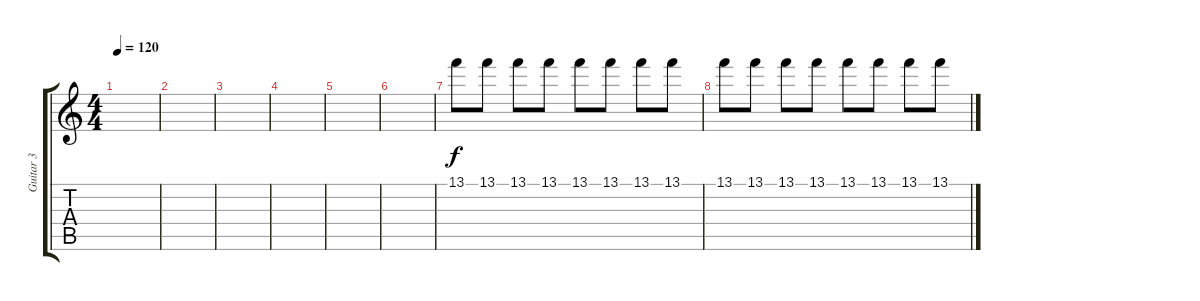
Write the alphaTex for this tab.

\track ("Guitar 3" "Guitar 3") {instrument distortionguitar}
\staff {score tabs}
\tuning (E4 B3 G3 D3 A2 E2) {hide}
\ts (4 4)
\tempo 120
\clef g2
\ks c
|
|
|
|
|
|
13.1.8 13.1.8 13.1.8 13.1.8 13.1.8 13.1.8 13.1.8 13.1.8 |
13.1.8 13.1.8 13.1.8 13.1.8 13.1.8 13.1.8 13.1.8 13.1.8
